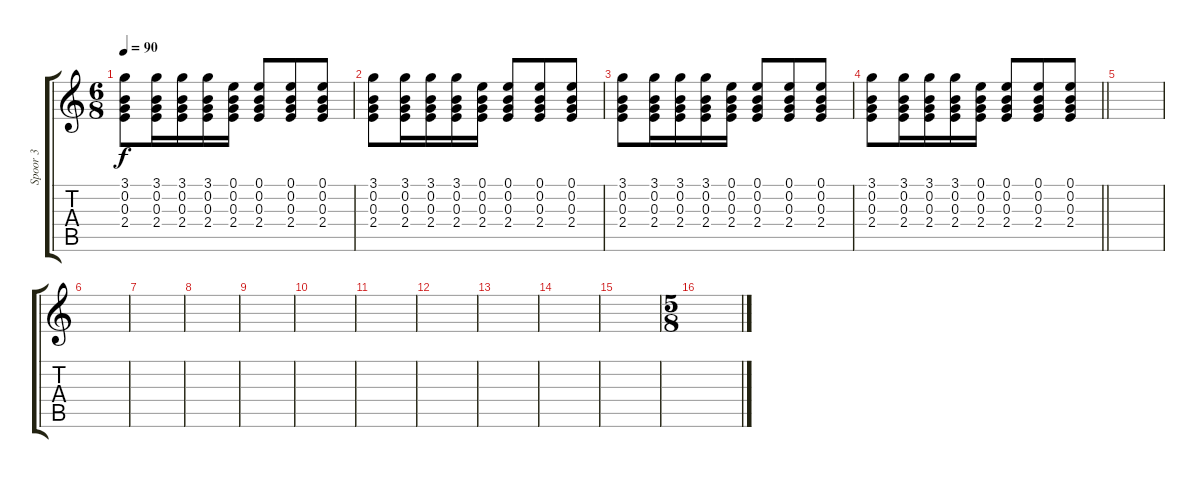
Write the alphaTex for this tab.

\track ("Spoor 3" "Spoor 3") {instrument acousticguitarsteel}
\staff {score tabs}
\tuning (E4 B3 G3 D3 A2 E2) {hide}
\ts (6 8)
\tempo 90
\clef g2
\ks c
(3.1 0.2 0.3 2.4).8{dy f volume 6} (3.1 0.2 0.3 2.4).16 (3.1 0.2 0.3 2.4).16 (3.1 0.2 0.3 2.4).16 (0.1 0.2 0.3 2.4).16 (0.1 0.2 0.3 2.4).8 (0.1 0.2 0.3 2.4).8 (0.1 0.2 0.3 2.4).8 |
(3.1 0.2 0.3 2.4).8 (3.1 0.2 0.3 2.4).16 (3.1 0.2 0.3 2.4).16 (3.1 0.2 0.3 2.4).16 (0.1 0.2 0.3 2.4).16 (0.1 0.2 0.3 2.4).8 (0.1 0.2 0.3 2.4).8 (0.1 0.2 0.3 2.4).8 |
(3.1 0.2 0.3 2.4).8{volume 6} (3.1 0.2 0.3 2.4).16 (3.1 0.2 0.3 2.4).16 (3.1 0.2 0.3 2.4).16 (0.1 0.2 0.3 2.4).16 (0.1 0.2 0.3 2.4).8 (0.1 0.2 0.3 2.4).8 (0.1 0.2 0.3 2.4).8 |
\barLineRight lightlight
(3.1 0.2 0.3 2.4).8 (3.1 0.2 0.3 2.4).16 (3.1 0.2 0.3 2.4).16 (3.1 0.2 0.3 2.4).16 (0.1 0.2 0.3 2.4).16 (0.1 0.2 0.3 2.4).8 (0.1 0.2 0.3 2.4).8 (0.1 0.2 0.3 2.4).8 |
|
|
|
|
|
|
|
|
|
|
|
\ts (5 8)
